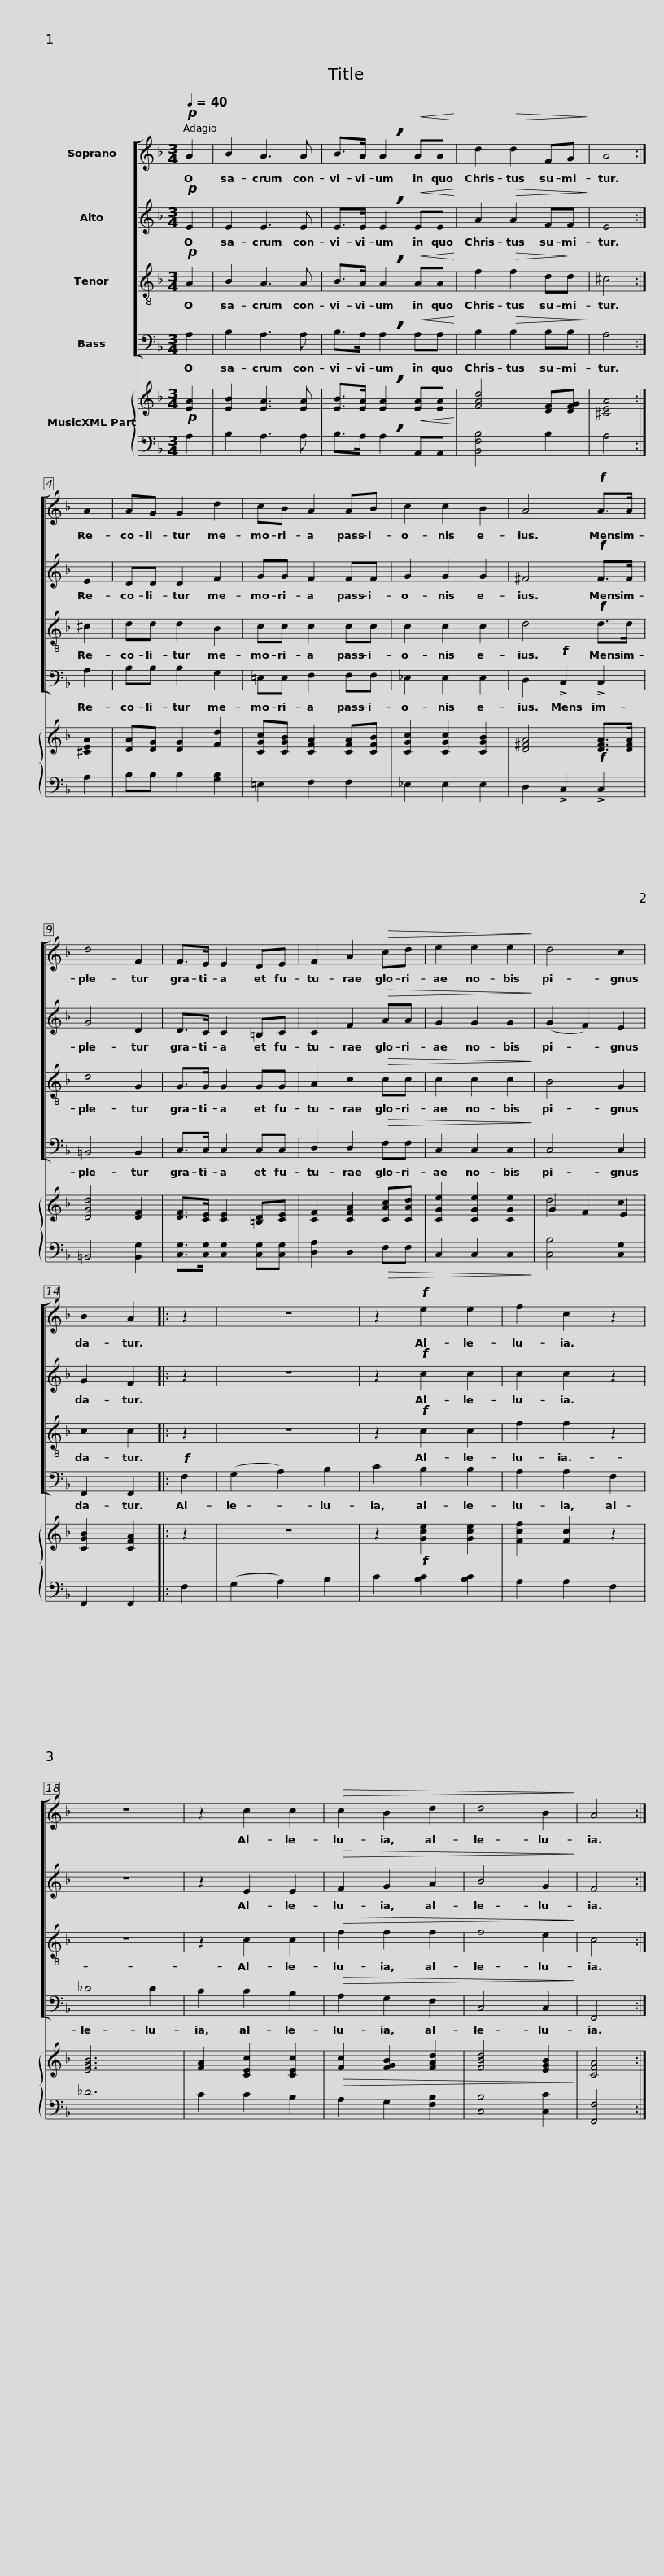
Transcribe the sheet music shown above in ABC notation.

X:1
%%score [ 1 2 3 4 ] { ( 5 7 ) | 6 }
L:1/8
Q:1/4=40
M:3/4
I:linebreak $
K:F
V:1 treble
V:2 treble
V:3 treble-8
V:4 bass
V:5 treble
V:7 treble
V:6 bass
V:1
!p! A2 | B2 A3 A | B>A !breath!A2!<(! AA!<)! | d2!>(! d2 FG!>)! | A4 :| %5
 A2 |$ AG G2 d2 | cB A2 AB | c2 c2 B2 | A4!f! A>A | %10
 d4 F2 | F>E E2 DE |$ F2 A2!>(! cd | e2 e2 e2!>)! | d4 c2 | %15
 B2 A2 |: z2 | z6 |$ z2!f! e2 e2 | f2 c2 z2 | %20
 z6 | z2 c2 c2 |!>(! c2 B2 d2 | d4 B2!>)! | A4 :| %25
V:2
!p! E2 | E2 E3 E | E>E !breath!E2!<(! EE!<)! | A2!>(! A2 FF!>)! | E4 :| %5
 E2 |$ DD D2 F2 | GG F2 FF | G2 G2 G2 | ^F4!f! F>F | %10
 G4 D2 | D>C C2 =B,C |$ C2 F2!>(! AA | G2 G2 G2!>)! | (G2 F2) E2 | %15
 G2 F2 |: z2 | z6 |$ z2!f! c2 c2 | c2 c2 z2 | %20
 z6 | z2 E2 E2 |!>(! F2 G2 A2 | B4 G2!>)! | F4 :| %25
V:3
!p! A2 | B2 A3 A | B>A !breath!A2!<(! AA!<)! | f2!>(! f2 d!>)!d | ^c4 :| %5
 ^c2 |$ dd d2 B2 | cc c2 cc | c2 c2 c2 | d4!f! d>d | %10
 d4 G2 | G>G G2 GG |$ A2 c2!>(! cc | c2 c2 c2!>)! | B4 G2 | %15
 c2 c2 |: z2 | z6 |$ z2!f! c2 c2 | f2 f2 z2 | %20
 z6 | z2 c2 c2 |!>(! f2 f2 f2 | f4 e2!>)! | c4 :| %25
V:4
 A,2 | B,2 A,3 A, | B,>A, !breath!A,2!<(! A,A,!<)! | B,2!>(! B,2 B,B,!>)! | A,4 :| %5
 A,2 |$ B,B, B,2 G,2 | =E,E, F,2 F,F, | _E,2 E,2 E,2 | D,2!f! !>!C,2 !>!C,2 | %10
 =B,,4 B,,2 | C,>C, C,2 C,C, |$ D,2 D,2!>(! F,F, | C,2 C,2 C,2!>)! | C,4 C,2 | %15
 F,,2 F,,2 |:!f! F,2 | (G,2 A,2) B,2 |$ C2 B,2 B,2 | A,2 A,2 F,2 | %20
 _D4 D2 | C2 C2 B,2 |!>(! A,2 G,2 F,2 | C,4 C,2!>)! | F,,4 :| %25
V:5
!p! [EA]2 | [EB]2 [EA]3 [EA] | [EB]>[EA] !breath![EA]2!<(! [EA][EA]!<)! | [FAd]4 [DF][DFG] | [^CEA]4 :| %5
 [^CEA]2 |$ [DA][DG] [DG]2 [Fd]2 | [CGc][CGB] [CFA]2 [CFA][CFB] | [CGc]2 [CGc]2 [CGB]2 | [D^FA]4!f! [DFA]>[DFA] | %10
 [DGd]4 [DF]2 | [DF]>[CE] [CE]2 [=B,D][CE] |$ [CF]2 [CFA]2 [CAc][CAd] | [CGe]2 [CGe]2 [CGe]2 | G2 F2 E2 | %15
 [CGB]2 [CFA]2 |: z2 | z6 |$ z2!f! [Gce]2 [Gce]2 | [Fcf]2 [Fc]2 z2 | %20
 [EGB]6 | [FA]2 [CEc]2 [CEc]2 |!>(! [Fc]2 [FGB]2 [FAd]2 | [FBd]4 [EGB]2!>)! | [CFA]4 :| %25
V:6
 A,2 | B,2 A,3 A, | B,>A, !breath!A,2 A,,A,, | [B,,F,B,]4 B,2 | A,4 :| %5
 A,2 |$ B,B, B,2 [G,B,]2 | =E,2 F,2 F,2 | _E,2 E,2 E,2 | D,2 !>!C,2 !>!C,2 | %10
 =B,,4 [B,,G,]2 | [C,G,]>[C,G,] [C,G,]2 [C,G,][C,G,] |$ [D,A,]2 D,2!>(! F,F, | C,2 C,2 C,2!>)! | [C,B,]4 [C,G,]2 | %15
 F,,2 F,,2 |: F,2 | (G,2 A,2) B,2 |$ C2 [B,C]2 [B,C]2 | A,2 A,2 F,2 | %20
 _D6 | C2 C2 B,2 | A,2 G,2 [F,B,]2 | [C,B,]4 [C,C]2 | [F,,F,]4 :| %25
V:7
 x2 | x6 | x6 | x6 | x4 :| %5
 x2 |$ x6 | x6 | x6 | x6 | %10
 x6 | x6 |$ x6 | x6 | d4 c2 | %15
 x4 |: x2 | x6 |$ x6 | x6 | %20
 x6 | x6 | x6 | x6 | x4 :| %25
